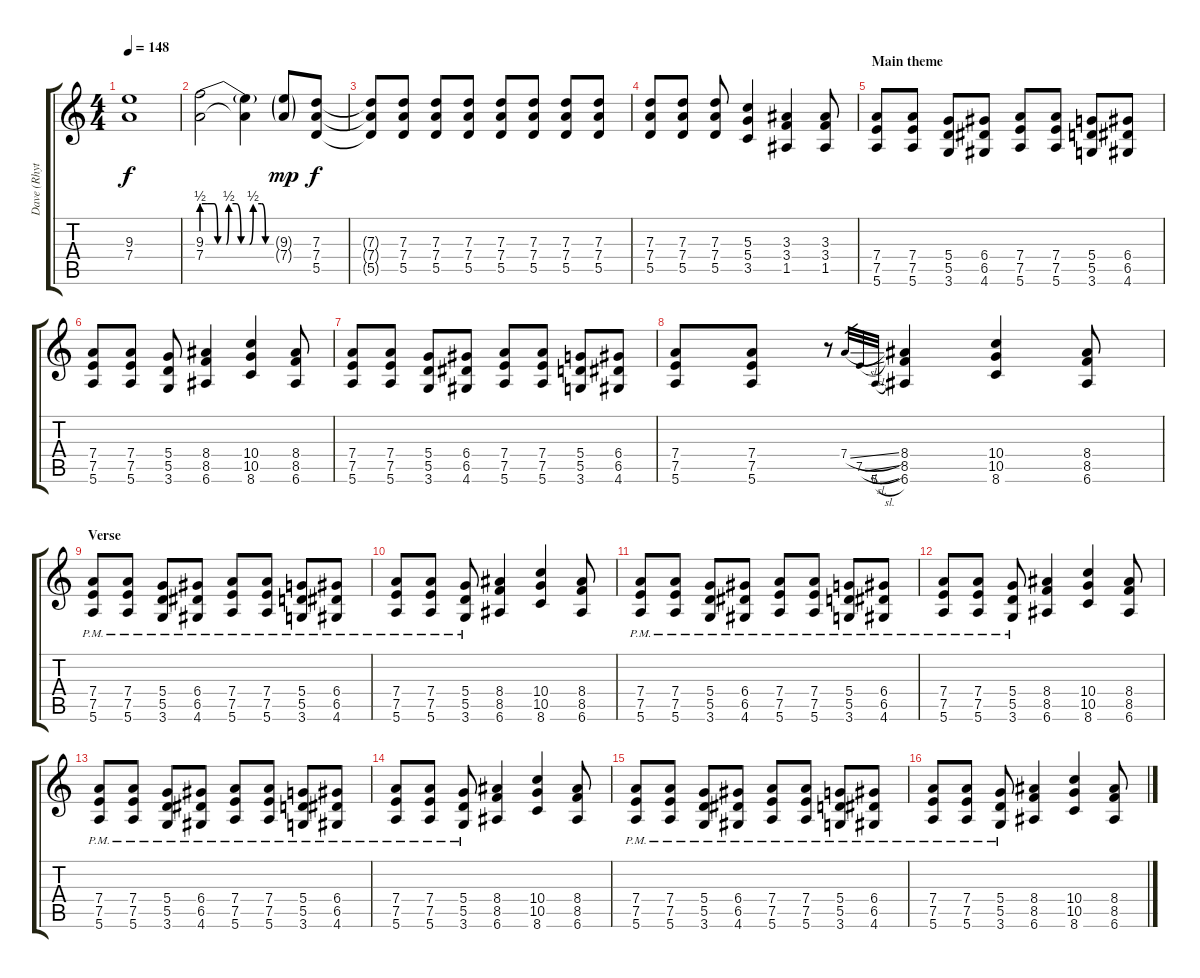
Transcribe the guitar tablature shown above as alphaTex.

\track ("Dave (Rhytm)" "Dave (Rhyt") {instrument distortionguitar}
\staff {score tabs}
\tuning (E4 B3 G3 D3 A2 E2) {hide}
\ts (4 4)
\tempo 148
\clef g2
\ks c
(9.3{t} 7.4{t}).1{dy f} |
(9.3{be (custom 0 2 5 2 10 2 13 0 20 0 22 2 28 2 32 0 39 0 42 2 49 2 52 0 58 0 60 0)} 7.4).2 (9.3{t} 7.4{t}).4 (9.3{g} 7.4{g}).8{dy mp} (7.3 7.4 5.5).8{dy f} |
(7.3{t} 7.4{t} 5.5{t}).8 (7.3 7.4 5.5).8 (7.3 7.4 5.5).8 (7.3 7.4 5.5).8 (7.3 7.4 5.5).8 (7.3 7.4 5.5).8 (7.3 7.4 5.5).8 (7.3 7.4 5.5).8 |
(7.3 7.4 5.5).8 (7.3 7.4 5.5).8 (7.3 7.4 5.5).8 (5.3 5.4 3.5).4 (3.3 3.4 1.5).4 (3.3 3.4 1.5).8 |
\section ("" "Main theme")
(7.4 7.5 5.6).8 (7.4 7.5 5.6).8 (5.4 5.5 3.6).8 (6.4 6.5 4.6).8 (7.4 7.5 5.6).8 (7.4 7.5 5.6).8 (5.4 5.5 3.6).8 (6.4 6.5 4.6).8 |
(7.4 7.5 5.6).8 (7.4 7.5 5.6).8 (5.4 5.5 3.6).8 (8.4 8.5 6.6).4 (10.4 10.5 8.6).4 (8.4 8.5 6.6).8 |
(7.4 7.5 5.6).8 (7.4 7.5 5.6).8 (5.4 5.5 3.6).8 (6.4 6.5 4.6).8 (7.4 7.5 5.6).8 (7.4 7.5 5.6).8 (5.4 5.5 3.6).8 (6.4 6.5 4.6).8 |
(7.4 7.5 5.6).8 (7.4 7.5 5.6).8 r.8 7.4{sl}.32{gr} 7.5{sl}.32{gr} 5.6{sl}.32{gr} (8.4 8.5 6.6).4 (10.4 10.5 8.6).4 (8.4 8.5 6.6).8 |
\section ("" "Verse")
(7.4{pm} 7.5{pm} 5.6).8{volume 10} (7.4{pm} 7.5{pm} 5.6).8 (5.4{pm} 5.5{pm} 3.6).8 (6.4{pm} 6.5{pm} 4.6).8 (7.4{pm} 7.5{pm} 5.6).8 (7.4{pm} 7.5{pm} 5.6).8 (5.4{pm} 5.5{pm} 3.6).8 (6.4{pm} 6.5{pm} 4.6).8 |
(7.4{pm} 7.5{pm} 5.6).8 (7.4{pm} 7.5{pm} 5.6).8 (5.4{pm} 5.5{pm} 3.6).8 (8.4 8.5 6.6).4 (10.4 10.5 8.6).4 (8.4 8.5 6.6).8 |
(7.4{pm} 7.5{pm} 5.6).8 (7.4{pm} 7.5{pm} 5.6).8 (5.4{pm} 5.5{pm} 3.6).8 (6.4{pm} 6.5{pm} 4.6).8 (7.4{pm} 7.5{pm} 5.6).8 (7.4{pm} 7.5{pm} 5.6).8 (5.4{pm} 5.5{pm} 3.6).8 (6.4{pm} 6.5{pm} 4.6).8 |
(7.4{pm} 7.5{pm} 5.6).8 (7.4{pm} 7.5{pm} 5.6).8 (5.4{pm} 5.5{pm} 3.6).8 (8.4 8.5 6.6).4 (10.4 10.5 8.6).4 (8.4 8.5 6.6).8 |
(7.4{pm} 7.5{pm} 5.6).8 (7.4{pm} 7.5{pm} 5.6).8 (5.4{pm} 5.5{pm} 3.6).8 (6.4{pm} 6.5{pm} 4.6).8 (7.4{pm} 7.5{pm} 5.6).8 (7.4{pm} 7.5{pm} 5.6).8 (5.4{pm} 5.5{pm} 3.6).8 (6.4{pm} 6.5{pm} 4.6).8 |
(7.4{pm} 7.5{pm} 5.6).8 (7.4{pm} 7.5{pm} 5.6).8 (5.4{pm} 5.5{pm} 3.6).8 (8.4 8.5 6.6).4 (10.4 10.5 8.6).4 (8.4 8.5 6.6).8 |
(7.4{pm} 7.5{pm} 5.6).8 (7.4{pm} 7.5{pm} 5.6).8 (5.4{pm} 5.5{pm} 3.6).8 (6.4{pm} 6.5{pm} 4.6).8 (7.4{pm} 7.5{pm} 5.6).8 (7.4{pm} 7.5{pm} 5.6).8 (5.4{pm} 5.5{pm} 3.6).8 (6.4{pm} 6.5{pm} 4.6).8 |
(7.4{pm} 7.5{pm} 5.6).8 (7.4{pm} 7.5{pm} 5.6).8 (5.4{pm} 5.5{pm} 3.6).8 (8.4 8.5 6.6).4 (10.4 10.5 8.6).4 (8.4 8.5 6.6).8
